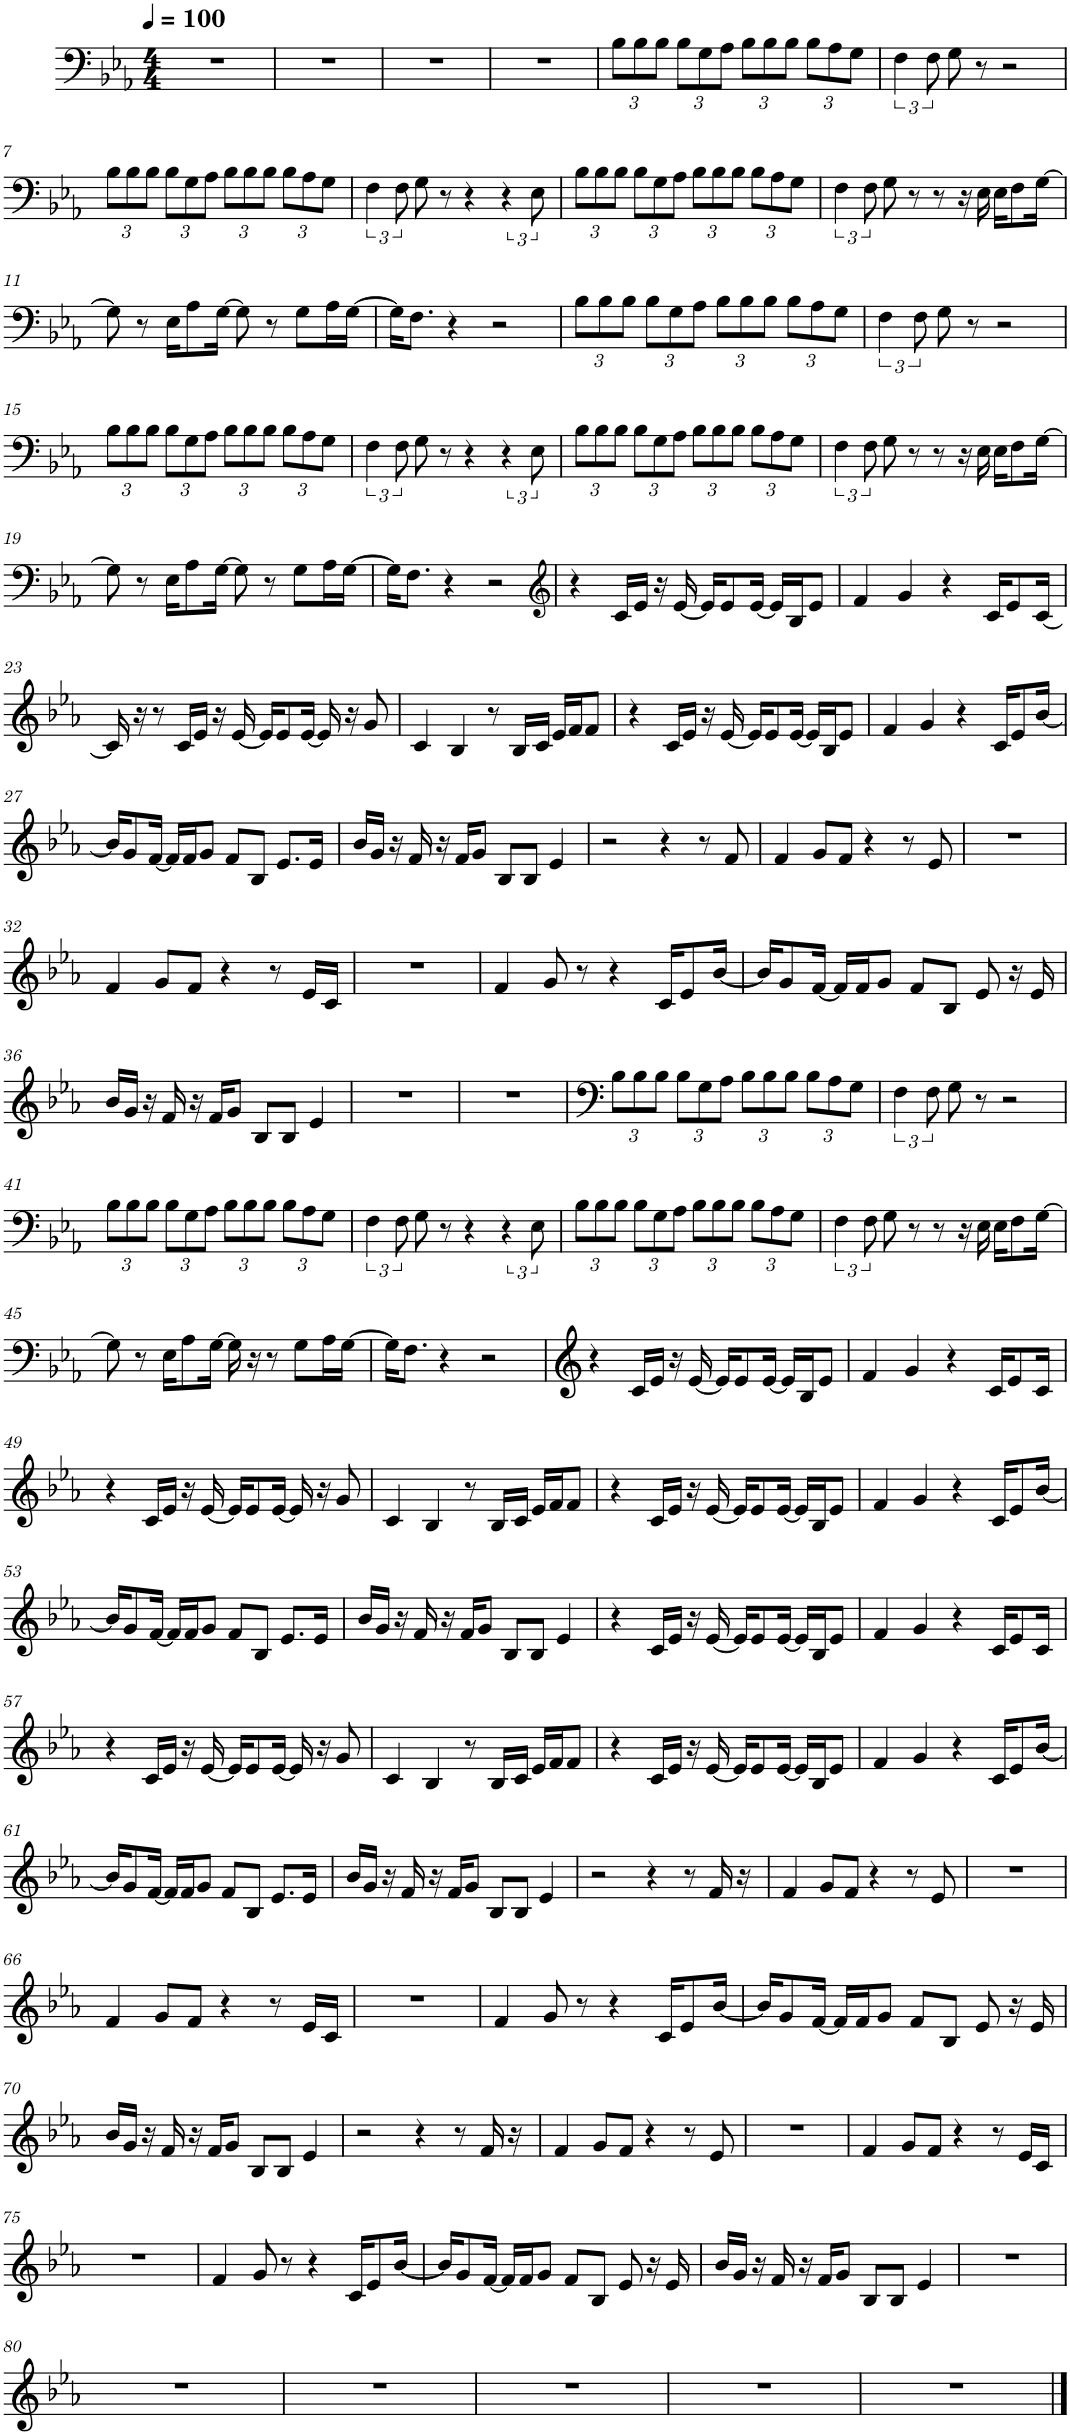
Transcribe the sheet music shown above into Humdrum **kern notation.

**kern
*part1
*staff1
*I"Piano, FL Keys 1
*I'Pno.
*clefF4
*k[b-e-a-]
*M4/4
*MM100
=1
1r
=2
1r
=3
1r
=4
1r
=5
*Xbrackettup
12B-\L
12B-\
12B-\J
12B-\L
12G\
12A-\J
12B-\L
12B-\
12B-\J
12B-\L
12A-\
12G\J
=6
*brackettup
6F\
12F\
8G\
8r
2r
!!LO:LB:g=z
=7
*Xbrackettup
12B-\L
12B-\
12B-\J
12B-\L
12G\
12A-\J
12B-\L
12B-\
12B-\J
12B-\L
12A-\
12G\J
=8
*brackettup
6F\
12F\
8G\
8r
4r
6r
12E-\
=9
*Xbrackettup
12B-\L
12B-\
12B-\J
12B-\L
12G\
12A-\J
12B-\L
12B-\
12B-\J
12B-\L
12A-\
12G\J
=10
*brackettup
6F\
12F\
8G\
8r
8r
16r
16E-\
16E-\KL
8F\
[16G\Jk
!!LO:LB:g=z
=11
8G\]
8r
16E-\KL
8A-\
[16G\Jk
8G\]
8r
8G\L
16A-\L
[16G\JJ
=12
16G\KL]
8.F\J
4r
2r
=13
*Xbrackettup
12B-\L
12B-\
12B-\J
12B-\L
12G\
12A-\J
12B-\L
12B-\
12B-\J
12B-\L
12A-\
12G\J
=14
*brackettup
6F\
12F\
8G\
8r
2r
!!LO:LB:g=z
=15
*Xbrackettup
12B-\L
12B-\
12B-\J
12B-\L
12G\
12A-\J
12B-\L
12B-\
12B-\J
12B-\L
12A-\
12G\J
=16
*brackettup
6F\
12F\
8G\
8r
4r
6r
12E-\
=17
*Xbrackettup
12B-\L
12B-\
12B-\J
12B-\L
12G\
12A-\J
12B-\L
12B-\
12B-\J
12B-\L
12A-\
12G\J
=18
*brackettup
6F\
12F\
8G\
8r
8r
16r
16E-\
16E-\KL
8F\
[16G\Jk
!!LO:LB:g=z
=19
8G\]
8r
16E-\KL
8A-\
[16G\Jk
8G\]
8r
8G\L
16A-\L
[16G\JJ
=20
16G\KL]
8.F\J
4r
2r
=21
*clefG2
4r
16c/LL
16e-/JJ
16r
[16e-/
16e-/KL]
8e-/
[16e-/Jk
16e-/LL]
16B-/J
8e-/J
=22
4f/
4g/
4r
16c/KL
8e-/
[16c/Jk
!!LO:LB:g=z
=23
16c/]
16r
8r
16c/LL
16e-/JJ
16r
[16e-/
16e-/KL]
8e-/
[16e-/Jk
16e-/]
16r
8g/
=24
4c/
4B-/
8r
16B-/LL
16c/JJ
16e-/LL
16f/J
8f/J
=25
4r
16c/LL
16e-/JJ
16r
[16e-/
16e-/KL]
8e-/
[16e-/Jk
16e-/LL]
16B-/J
8e-/J
=26
4f/
4g/
4r
16c/KL
8e-/
[16b-/Jk
!!LO:LB:g=z
=27
16b-/KL]
8g/
[16f/Jk
16f/LL]
16f/J
8g/J
8f/L
8B-/J
8.e-/L
16e-/Jk
=28
16b-/LL
16g/JJ
16r
16f/
16r
16f/KL
8g/J
8B-/L
8B-/J
4e-/
=29
2r
4r
8r
8f/
=30
4f/
8g/L
8f/J
4r
8r
8e-/
=31
1r
!!LO:LB:g=z
=32
4f/
8g/L
8f/J
4r
8r
16e-/LL
16c/JJ
=33
1r
=34
4f/
8g/
8r
4r
16c/KL
8e-/
[16b-/Jk
=35
16b-/KL]
8g/
[16f/Jk
16f/LL]
16f/J
8g/J
8f/L
8B-/J
8e-/
16r
16e-/
!!LO:LB:g=z
=36
16b-/LL
16g/JJ
16r
16f/
16r
16f/KL
8g/J
8B-/L
8B-/J
4e-/
=37
1r
=38
1r
=39
*Xbrackettup
12B-\L
12B-\
12B-\J
12B-\L
12G\
12A-\J
12B-\L
12B-\
12B-\J
12B-\L
12A-\
12G\J
=40
*brackettup
6F\
12F\
8G\
8r
2r
!!LO:LB:g=z
=41
*Xbrackettup
12B-\L
12B-\
12B-\J
12B-\L
12G\
12A-\J
12B-\L
12B-\
12B-\J
12B-\L
12A-\
12G\J
=42
*brackettup
6F\
12F\
8G\
8r
4r
6r
12E-\
=43
*Xbrackettup
12B-\L
12B-\
12B-\J
12B-\L
12G\
12A-\J
12B-\L
12B-\
12B-\J
12B-\L
12A-\
12G\J
=44
*brackettup
6F\
12F\
8G\
8r
8r
16r
16E-\
16E-\KL
8F\
[16G\Jk
!!LO:LB:g=z
=45
8G\]
8r
16E-\KL
8A-\
[16G\Jk
16G\]
16r
8r
8G\L
16A-\L
[16G\JJ
=46
16G\KL]
8.F\J
4r
2r
=47
4r
16c/LL
16e-/JJ
16r
[16e-/
16e-/KL]
8e-/
[16e-/Jk
16e-/LL]
16B-/J
8e-/J
=48
4f/
4g/
4r
16c/KL
8e-/
16c/Jk
!!LO:LB:g=z
=49
4r
16c/LL
16e-/JJ
16r
[16e-/
16e-/KL]
8e-/
[16e-/Jk
16e-/]
16r
8g/
=50
4c/
4B-/
8r
16B-/LL
16c/JJ
16e-/LL
16f/J
8f/J
=51
4r
16c/LL
16e-/JJ
16r
[16e-/
16e-/KL]
8e-/
[16e-/Jk
16e-/LL]
16B-/J
8e-/J
=52
4f/
4g/
4r
16c/KL
8e-/
[16b-/Jk
!!LO:LB:g=z
=53
16b-/KL]
8g/
[16f/Jk
16f/LL]
16f/J
8g/J
8f/L
8B-/J
8.e-/L
16e-/Jk
=54
16b-/LL
16g/JJ
16r
16f/
16r
16f/KL
8g/J
8B-/L
8B-/J
4e-/
=55
4r
16c/LL
16e-/JJ
16r
[16e-/
16e-/KL]
8e-/
[16e-/Jk
16e-/LL]
16B-/J
8e-/J
=56
4f/
4g/
4r
16c/KL
8e-/
16c/Jk
!!LO:LB:g=z
=57
4r
16c/LL
16e-/JJ
16r
[16e-/
16e-/KL]
8e-/
[16e-/Jk
16e-/]
16r
8g/
=58
4c/
4B-/
8r
16B-/LL
16c/JJ
16e-/LL
16f/J
8f/J
=59
4r
16c/LL
16e-/JJ
16r
[16e-/
16e-/KL]
8e-/
[16e-/Jk
16e-/LL]
16B-/J
8e-/J
=60
4f/
4g/
4r
16c/KL
8e-/
[16b-/Jk
!!LO:LB:g=z
=61
16b-/KL]
8g/
[16f/Jk
16f/LL]
16f/J
8g/J
8f/L
8B-/J
8.e-/L
16e-/Jk
=62
16b-/LL
16g/JJ
16r
16f/
16r
16f/KL
8g/J
8B-/L
8B-/J
4e-/
=63
2r
4r
8r
16f/
16r
=64
4f/
8g/L
8f/J
4r
8r
8e-/
=65
1r
!!LO:LB:g=z
=66
4f/
8g/L
8f/J
4r
8r
16e-/LL
16c/JJ
=67
1r
=68
4f/
8g/
8r
4r
16c/KL
8e-/
[16b-/Jk
=69
16b-/KL]
8g/
[16f/Jk
16f/LL]
16f/J
8g/J
8f/L
8B-/J
8e-/
16r
16e-/
!!LO:LB:g=z
=70
16b-/LL
16g/JJ
16r
16f/
16r
16f/KL
8g/J
8B-/L
8B-/J
4e-/
=71
2r
4r
8r
16f/
16r
=72
4f/
8g/L
8f/J
4r
8r
8e-/
=73
1r
=74
4f/
8g/L
8f/J
4r
8r
16e-/LL
16c/JJ
!!LO:LB:g=z
=75
1r
=76
4f/
8g/
8r
4r
16c/KL
8e-/
[16b-/Jk
=77
16b-/KL]
8g/
[16f/Jk
16f/LL]
16f/J
8g/J
8f/L
8B-/J
8e-/
16r
16e-/
=78
16b-/LL
16g/JJ
16r
16f/
16r
16f/KL
8g/J
8B-/L
8B-/J
4e-/
=79
1r
!!LO:LB:g=z
=80
1r
=81
1r
=82
1r
=83
1r
=84
1r
==
*-
